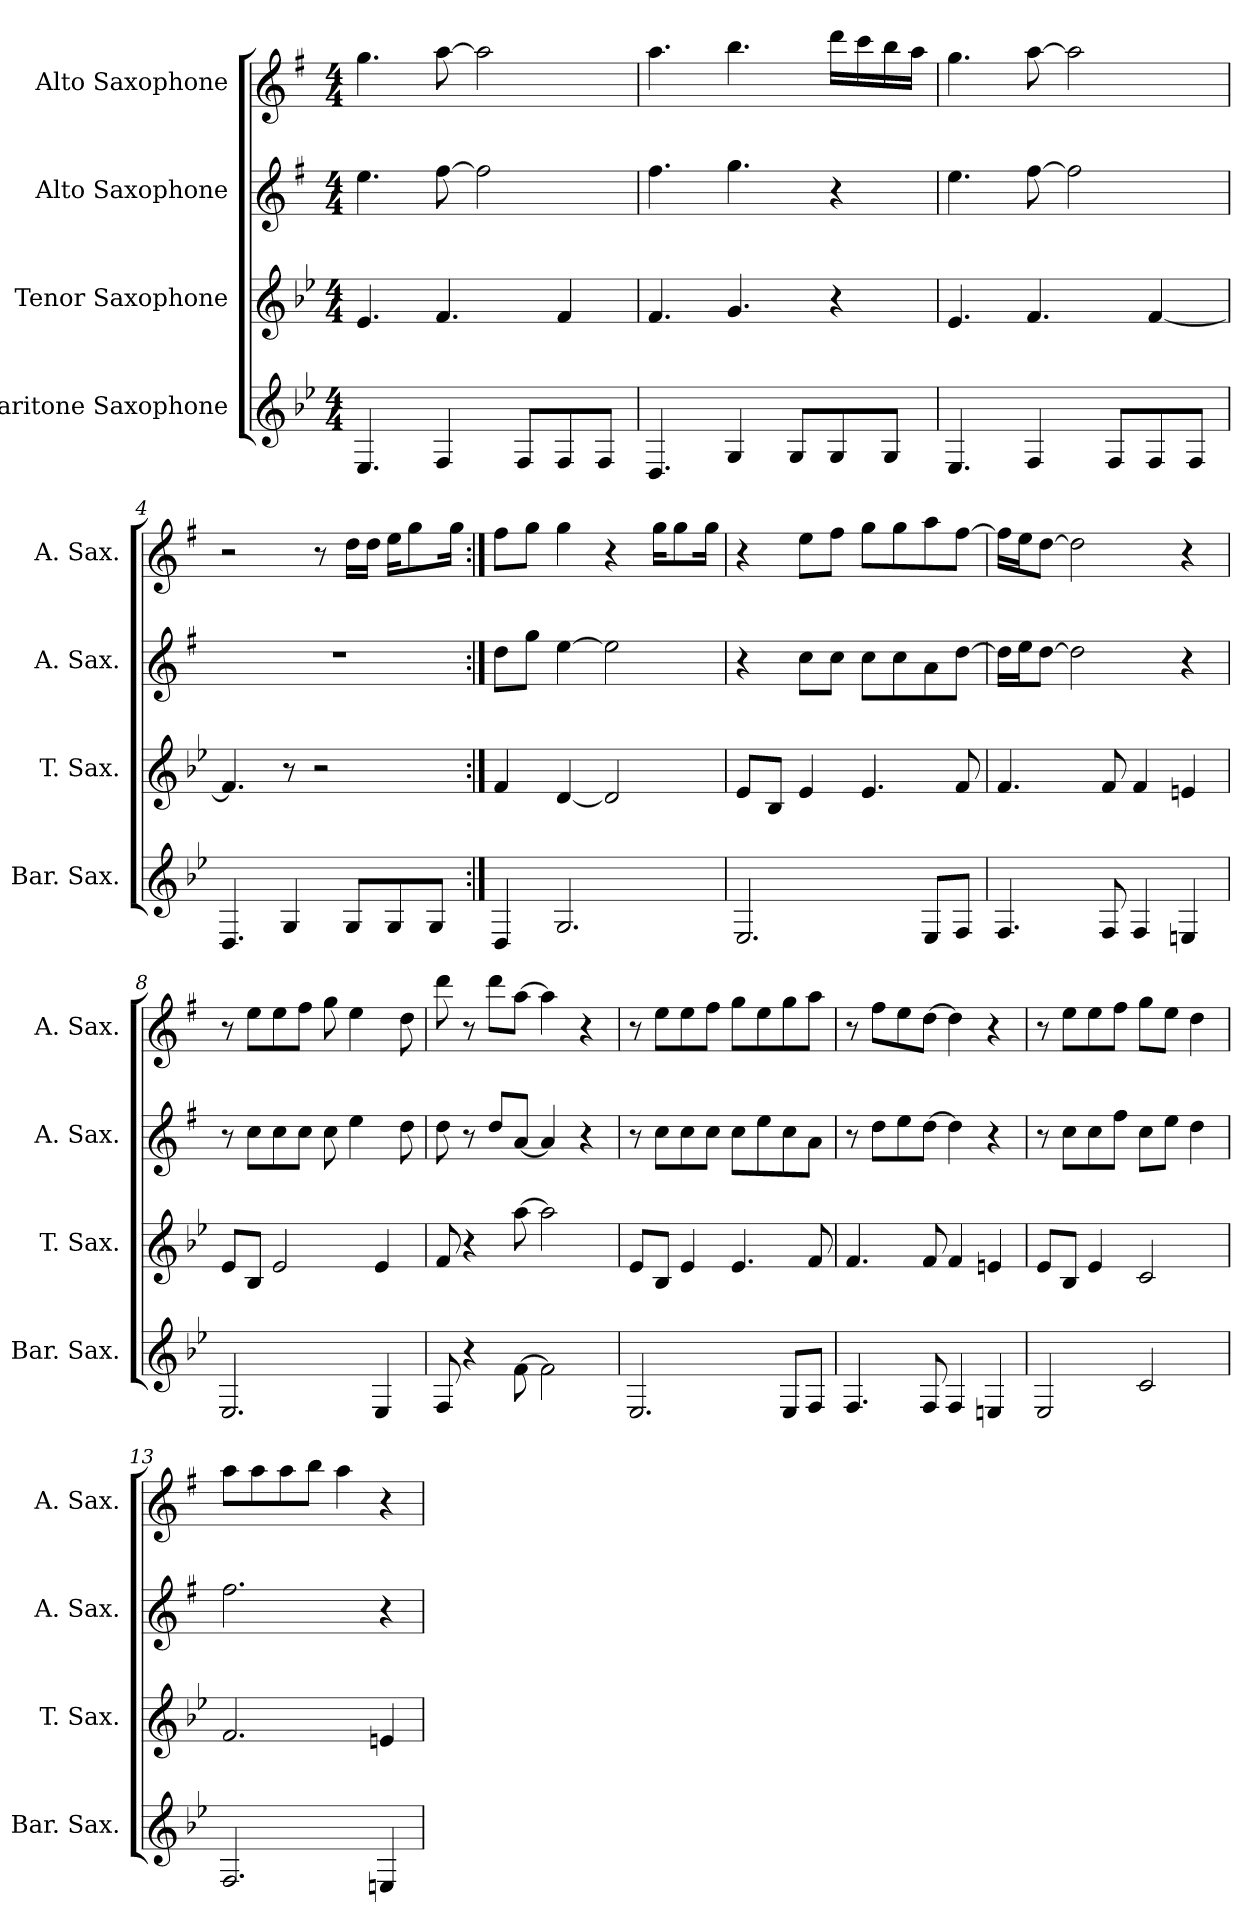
**kern	**kern	**kern	**kern
*part4	*part3	*part2	*part1
*staff4	*staff3	*staff2	*staff1
*I"Baritone Saxophone	*I"Tenor Saxophone	*I"Alto Saxophone	*I"Alto Saxophone
*I'Bar. Sax.	*I'T. Sax.	*I'A. Sax.	*I'A. Sax.
*clefG2	*clefG2	*clefG2	*clefG2
*ITrd12c21	*ITrd8c14	*ITrd5c9	*ITrd5c9
*k[b-e-]	*k[b-e-]	*k[b-e-]	*k[b-e-]
*B-:	*B-:	*B-:	*B-:
*M4/4	*M4/4	*M4/4	*M4/4
=1	=1	=1	=1
4.EE-/	4.E-/	4.g\	4.b-\
4FF/	4.F/	[8a\	[8cc\
.	.	2a\]	2cc\]
8FF/L	.	.	.
8FF/	4F/	.	.
8FF/J	.	.	.
=2	=2	=2	=2
4.DD/	4.F/	4.a\	4.cc\
4GG/	4.G/	4.b-\	4.dd\
8GG/L	.	.	.
8GG/	4r	4r	16ff\LL
.	.	.	16ee-\
8GG/J	.	.	16dd\
.	.	.	16cc\JJ
=3	=3	=3	=3
4.EE-/	4.E-/	4.g\	4.b-\
4FF/	4.F/	[8a\	[8cc\
.	.	2a\]	2cc\]
8FF/L	.	.	.
8FF/	[4F/	.	.
8FF/J	.	.	.
=4	=4	=4	=4
4.DD/	4.F/]	1r	2r
4GG/	8r	.	.
.	2r	.	8r
8GG/L	.	.	16f\LL
.	.	.	16f\JJ
8GG/	.	.	16g\KL
.	.	.	8b-\
8GG/J	.	.	.
.	.	.	16b-\Jk
!!LO:LB:g=z
=5:|!	=5:|!	=5:|!	=5:|!
4DD/	4F/	8f\L	8a\L
.	.	8b-\J	8b-\J
2.GG/	[4D/	[4g\	4b-\
.	2D/]	2g\]	4r
.	.	.	16b-\KL
.	.	.	8b-\
.	.	.	16b-\Jk
=6	=6	=6	=6
2.EE-/	8E-/L	4r	4r
.	8BB-/J	.	.
.	4E-/	8e-\L	8g\L
.	.	8e-\J	8a\J
.	4.E-/	8e-\L	8b-\L
.	.	8e-\	8b-\
8EE-/L	.	8c\	8cc\
8FF/J	8F/	[8f\J	[8a\J
=7	=7	=7	=7
4.FF/	4.F/	16f\LL]	16a\LL]
.	.	16g\J	16g\J
.	.	[8f\J	[8f\J
.	.	2f\]	2f\]
8FF/	8F/	.	.
4FF/	4F/	.	.
4EEn/	4En/	4r	4r
=8	=8	=8	=8
2.EE-/	8E-/L	8r	8r
.	8BB-/J	8e-\L	8g\L
.	2E-/	8e-\	8g\
.	.	8e-\J	8a\J
.	.	8e-\	8b-\
.	.	4g\	4g\
4EE-/	4E-/	.	.
.	.	8f\	8f\
=9	=9	=9	=9
8FF/	8F/	8f\	8ff\
4r	4r	8r	8r
.	.	8f/L	8ff\L
[8F\	[8a\	[8c/J	[8cc\J
2F\]	2a\]	4c/]	4cc\]
.	.	4r	4r
!!LO:PB:g=z
=10	=10	=10	=10
2.EE-/	8E-/L	8r	8r
.	8BB-/J	8e-\L	8g\L
.	4E-/	8e-\	8g\
.	.	8e-\J	8a\J
.	4.E-/	8e-\L	8b-\L
.	.	8g\	8g\
8EE-/L	.	8e-\	8b-\
8FF/J	8F/	8c\J	8cc\J
=11	=11	=11	=11
4.FF/	4.F/	8r	8r
.	.	8f\L	8a\L
.	.	8g\	8g\
8FF/	8F/	[8f\J	[8f\J
4FF/	4F/	4f\]	4f\]
4EEn/	4En/	4r	4r
=12	=12	=12	=12
2EE-/	8E-/L	8r	8r
.	8BB-/J	8e-\L	8g\L
.	4E-/	8e-\	8g\
.	.	8a\J	8a\J
2C/	2C/	8e-\L	8b-\L
.	.	8g\J	8g\J
.	.	4f\	4f\
=13	=13	=13	=13
2.FF/	2.F/	2.a\	8cc\L
.	.	.	8cc\
.	.	.	8cc\
.	.	.	8dd\J
.	.	.	4cc\
4EEn/	4En/	4r	4r
=	=	=	=
*-	*-	*-	*-
